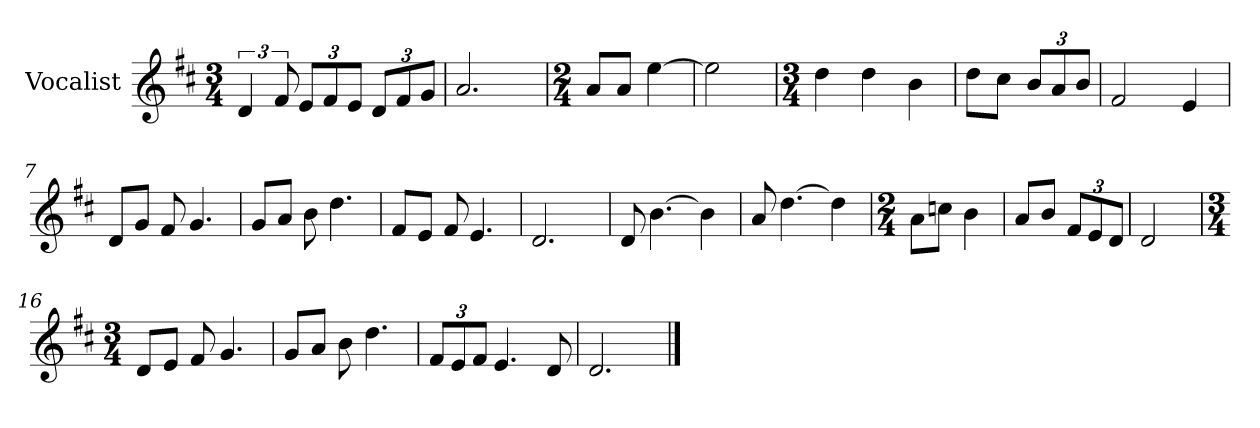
**kern
*part1
*staff1
*I"Vocalist
*k[f#c#]
*D:
*M3/4
=
6d
12f#
12eL
12f#
12eJ
12dL
12f#
12gJ
=1
2.a
=2
*M2/4
8aL
8aJ
[4ee
=3
2ee]
=4
*M3/4
4dd
4dd
4b
=5
8ddL
8cc#J
12bL
12a
12bJ
=6
2f#
4e
=7
8dL
8gJ
8f#
4.g
=8
8gL
8aJ
8b
4.dd
=9
8f#L
8eJ
8f#
4.e
=10
2.d
=11
8d
[4.b
4b]
=12
8a
[4.dd
4dd]
=13
*M2/4
8aL
8ccnJ
4b
=14
8aL
8bJ
12f#L
12e
12dJ
=15
2d
=16
*M3/4
8dL
8eJ
8f#
4.g
=17
8gL
8aJ
8b
4.dd
=18
12f#L
12e
12f#J
4.e
8d
=19
2.d
==
*-
